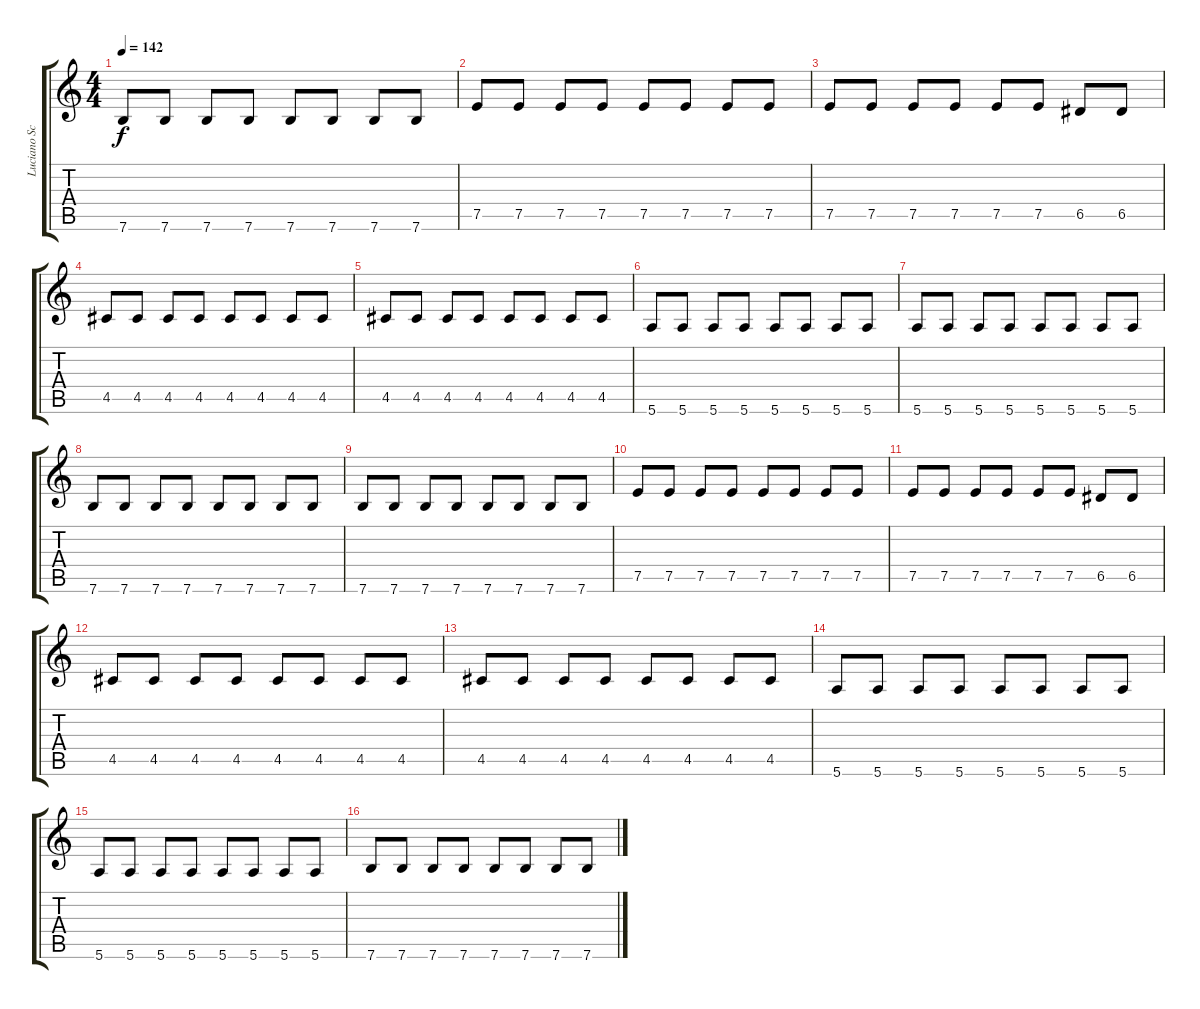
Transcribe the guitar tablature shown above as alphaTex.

\track ("Luciano Scaglione" "Luciano Sc") {instrument electricbasspick}
\staff {score tabs}
\tuning (E4 B3 G3 D3 A2 E2) {hide}
\ts (4 4)
\tempo 142
\clef g2
\ks c
7.6.8{dy f} 7.6.8 7.6.8 7.6.8 7.6.8 7.6.8 7.6.8 7.6.8 |
7.5.8 7.5.8 7.5.8 7.5.8 7.5.8 7.5.8 7.5.8 7.5.8 |
7.5.8 7.5.8 7.5.8 7.5.8 7.5.8 7.5.8 6.5.8 6.5.8 |
4.5.8 4.5.8 4.5.8 4.5.8 4.5.8 4.5.8 4.5.8 4.5.8 |
4.5.8 4.5.8 4.5.8 4.5.8 4.5.8 4.5.8 4.5.8 4.5.8 |
5.6.8 5.6.8 5.6.8 5.6.8 5.6.8 5.6.8 5.6.8 5.6.8 |
5.6.8 5.6.8 5.6.8 5.6.8 5.6.8 5.6.8 5.6.8 5.6.8 |
7.6.8 7.6.8 7.6.8 7.6.8 7.6.8 7.6.8 7.6.8 7.6.8 |
7.6.8 7.6.8 7.6.8 7.6.8 7.6.8 7.6.8 7.6.8 7.6.8 |
7.5.8 7.5.8 7.5.8 7.5.8 7.5.8 7.5.8 7.5.8 7.5.8 |
7.5.8 7.5.8 7.5.8 7.5.8 7.5.8 7.5.8 6.5.8 6.5.8 |
4.5.8 4.5.8 4.5.8 4.5.8 4.5.8 4.5.8 4.5.8 4.5.8 |
4.5.8 4.5.8 4.5.8 4.5.8 4.5.8 4.5.8 4.5.8 4.5.8 |
5.6.8 5.6.8 5.6.8 5.6.8 5.6.8 5.6.8 5.6.8 5.6.8 |
5.6.8 5.6.8 5.6.8 5.6.8 5.6.8 5.6.8 5.6.8 5.6.8 |
7.6.8 7.6.8 7.6.8 7.6.8 7.6.8 7.6.8 7.6.8 7.6.8
